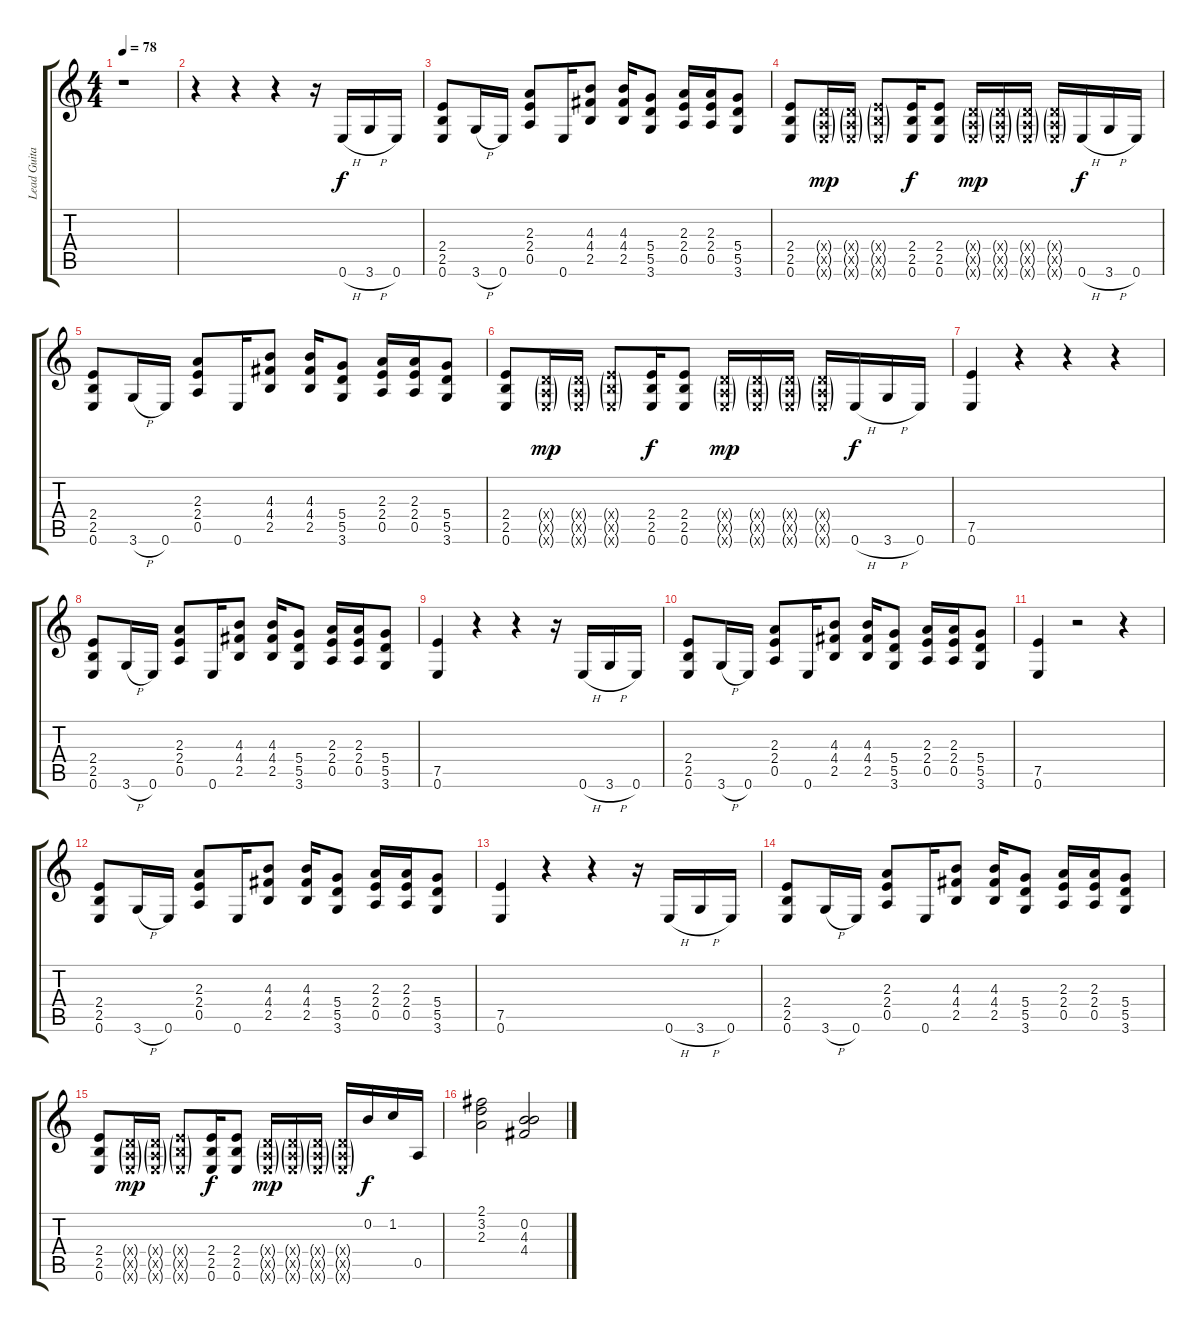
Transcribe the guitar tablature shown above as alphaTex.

\track ("Lead Guitar" "Lead Guita") {instrument distortionguitar}
\staff {score tabs}
\tuning (E4 B3 G3 D3 A2 E2) {hide}
\ts (4 4)
\tempo 78
\clef g2
\ks c
r.1{dy f instrument distortionguitar} |
r.4 r.4 r.4 r.16 0.6{h}.16 3.6{h}.16 0.6.16 |
(2.4 2.5 0.6).8 3.6{h}.16 0.6.16 (2.3 2.4 0.5).8 0.6.16 (4.3 4.4 2.5).8 (4.3 4.4 2.5).16 (5.4 5.5 3.6).8 (2.3 2.4 0.5).16 (2.3 2.4 0.5).16 (5.4 5.5 3.6).8 |
(2.4 2.5 0.6).8 (0.4{g x} 0.5{g x} 0.6{g x}).16{dy mp} (0.4{g x} 0.5{g x} 0.6{g x}).16 (2.4{g x} 2.5{g x} 0.6{g x}).8 (2.4 2.5 0.6).16{dy f} (2.4 2.5 0.6).8 (0.4{g x} 0.5{g x} 0.6{g x}).16{dy mp} (0.4{g x} 0.5{g x} 0.6{g x}).16 (0.4{g x} 0.5{g x} 0.6{g x}).16 (0.4{g x} 0.5{g x} 0.6{g x}).16 0.6{h}.16{dy f} 3.6{h}.16 0.6.16 |
(2.4 2.5 0.6).8 3.6{h}.16 0.6.16 (2.3 2.4 0.5).8 0.6.16 (4.3 4.4 2.5).8 (4.3 4.4 2.5).16 (5.4 5.5 3.6).8 (2.3 2.4 0.5).16 (2.3 2.4 0.5).16 (5.4 5.5 3.6).8 |
(2.4 2.5 0.6).8 (0.4{g x} 0.5{g x} 0.6{g x}).16{dy mp} (0.4{g x} 0.5{g x} 0.6{g x}).16 (2.4{g x} 2.5{g x} 0.6{g x}).8 (2.4 2.5 0.6).16{dy f} (2.4 2.5 0.6).8 (0.4{g x} 0.5{g x} 0.6{g x}).16{dy mp} (0.4{g x} 0.5{g x} 0.6{g x}).16 (0.4{g x} 0.5{g x} 0.6{g x}).16 (0.4{g x} 0.5{g x} 0.6{g x}).16 0.6{h}.16{dy f} 3.6{h}.16 0.6.16 |
(7.5 0.6).4 r.4 r.4 r.4 |
(2.4 2.5 0.6).8 3.6{h}.16 0.6.16 (2.3 2.4 0.5).8 0.6.16 (4.3 4.4 2.5).8 (4.3 4.4 2.5).16 (5.4 5.5 3.6).8 (2.3 2.4 0.5).16 (2.3 2.4 0.5).16 (5.4 5.5 3.6).8 |
(7.5 0.6).4 r.4 r.4 r.16 0.6{h}.16 3.6{h}.16 0.6.16 |
(2.4 2.5 0.6).8 3.6{h}.16 0.6.16 (2.3 2.4 0.5).8 0.6.16 (4.3 4.4 2.5).8 (4.3 4.4 2.5).16 (5.4 5.5 3.6).8 (2.3 2.4 0.5).16 (2.3 2.4 0.5).16 (5.4 5.5 3.6).8 |
(7.5 0.6).4 r.2 r.4 |
(2.4 2.5 0.6).8 3.6{h}.16 0.6.16 (2.3 2.4 0.5).8 0.6.16 (4.3 4.4 2.5).8 (4.3 4.4 2.5).16 (5.4 5.5 3.6).8 (2.3 2.4 0.5).16 (2.3 2.4 0.5).16 (5.4 5.5 3.6).8 |
(7.5 0.6).4 r.4 r.4 r.16 0.6{h}.16 3.6{h}.16 0.6.16 |
(2.4 2.5 0.6).8 3.6{h}.16 0.6.16 (2.3 2.4 0.5).8 0.6.16 (4.3 4.4 2.5).8 (4.3 4.4 2.5).16 (5.4 5.5 3.6).8 (2.3 2.4 0.5).16 (2.3 2.4 0.5).16 (5.4 5.5 3.6).8 |
(2.4 2.5 0.6).8 (0.4{g x} 0.5{g x} 0.6{g x}).16{dy mp} (0.4{g x} 0.5{g x} 0.6{g x}).16 (2.4{g x} 2.5{g x} 0.6{g x}).8 (2.4 2.5 0.6).16{dy f} (2.4 2.5 0.6).8 (0.4{g x} 0.5{g x} 0.6{g x}).16{dy mp} (0.4{g x} 0.5{g x} 0.6{g x}).16 (0.4{g x} 0.5{g x} 0.6{g x}).16 (0.4{g x} 0.5{g x} 0.6{g x}).16 0.2.16{dy f} 1.2.16 0.5.16 |
(2.1 3.2 2.3).2 (0.2 4.3 4.4).2
